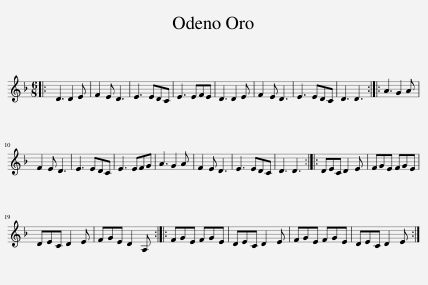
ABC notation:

X:1
L:1/8
M:6/8
I:linebreak $
K:Dmin
V:1 treble
V:1
|: D3 D2 E | F2 E D3 | E3 EDC | E3 EFE | D3 D2 E | %5
 F2 E D3 | E3 EDC | D3 D3 :: A3 G2 A |$ F2 E D3 | %10
 E3 EDC | E3 EFG | A3 G2 A | F2 E D3 | E3 EDC | %15
 D3 D3 :: DEC D2 E | FGE FGE |$ DEC D2 E | FGE D2 A, :: %20
 FGE FGE | DEC D2 E | FGE FGE | DEC D2 E :| %24
